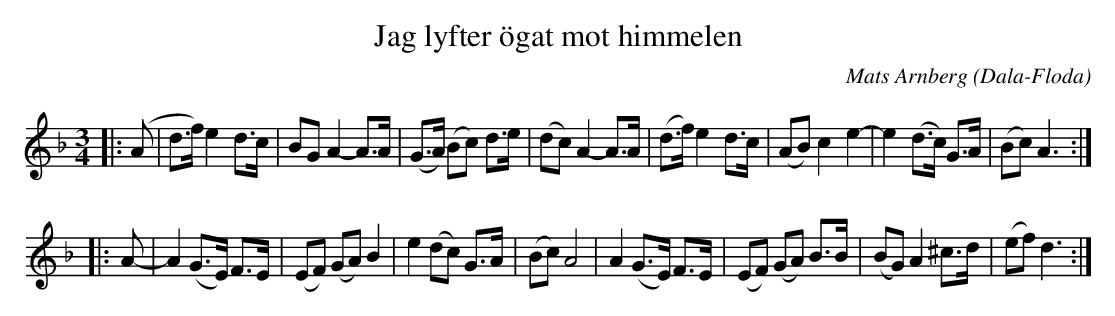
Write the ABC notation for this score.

X:1
T: Jag lyfter \"ogat mot himmelen
C: Mats Arnberg (Dala-Floda)
M: 3/4
L: 1/8
K: Dm
|: (A \
|  d>f) e2 d>c | BG A2- A>A | (G>A) (Bc) d>e | (dc) A2- A>A \
|  (d>f) e2 d>c | (AB) c2 e2- | e2 (d>c) G>A | (Bc) A3 :|
|: A- \
| A2 (G>E) F>E | (EF) (GA) B2 | e2 (dc) G>A | (Bc) A4 \
| A2 (G>E) F>E | (EF) (GA) B>B | (BG) A2 ^c>d | (ef) d3 :|
